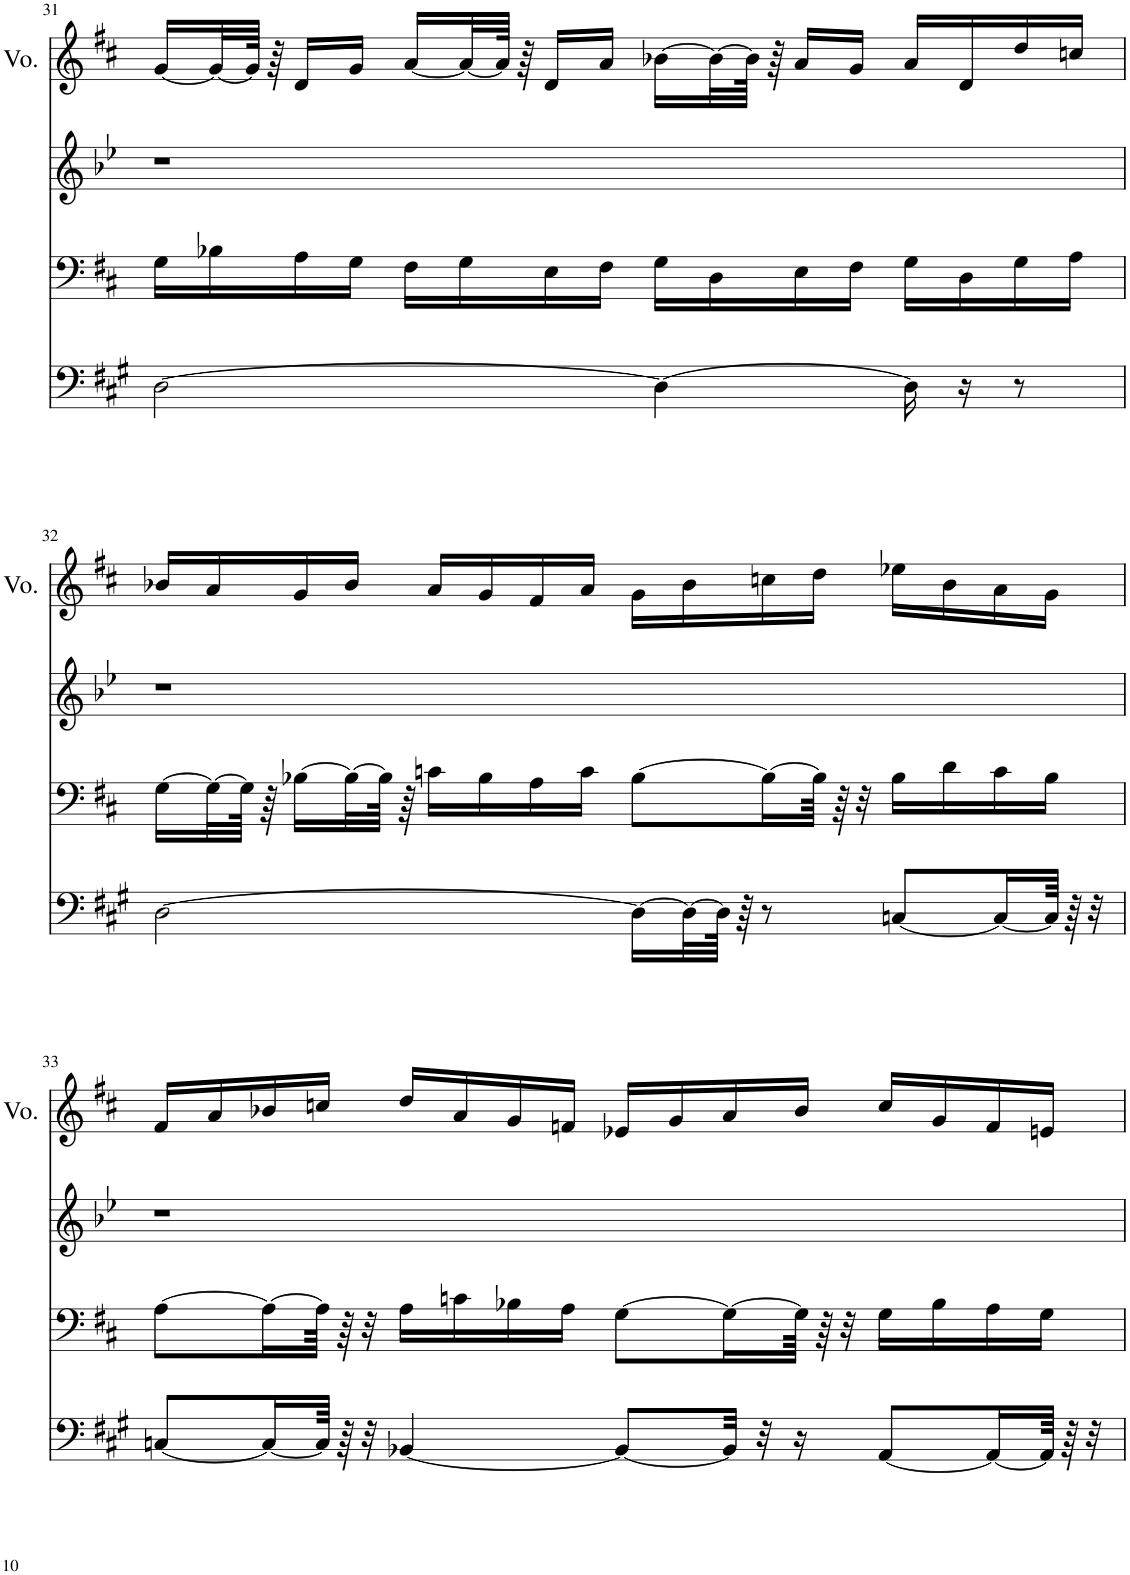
**kern	**kern	**kern	**kern
*part4	*part3	*part2	*part1
*staff4	*staff3	*staff2	*staff1
*I"Organ	*I"Organ	*I"Organ	*I"Voice
*	*	*	*I'Vo.
!!LO:PB:g=z
*clefF4	*clefF4	*clefG2	*clefG2
*Trd7c12	*	*	*
*k[f#c#g#]	*k[f#c#]	*k[b-e-]	*k[f#c#]
*M4/4	*M4/4	*M4/4	*M4/4
=31	=31	=31	=31
[2D\	16G\LL	1r	[16g/LL
.	16B-X\	.	32g/L_
.	.	.	64g/JJJk]
.	.	.	64r
.	16A\	.	16d/LL
.	16G\JJ	.	16g/JJ
.	16F#\LL	.	[16a/LL
.	16G\	.	32a/L_
.	.	.	64a/JJJk]
.	.	.	64r
.	16E\	.	16d/LL
.	16F#\JJ	.	16a/JJ
4D\_	16G\LL	.	[16b-X\LL
.	16D\	.	32b-\L_
.	.	.	64b-\JJJk]
.	.	.	64r
.	16E\	.	16a/LL
.	16F#\JJ	.	16g/JJ
16D\]	16G\LL	.	16a/LL
16r	16D\	.	16d/
8r	16G\	.	16dd/
.	16A\JJ	.	16ccn/JJ
!!LO:LB:g=z
=32	=32	=32	=32
[2D\	[16G\LL	1r	16b-X/LL
.	32G\L_	.	16a/
.	64G\JJJk]	.	.
.	64r	.	.
.	[16B-X\LL	.	16g/
.	32B-\L_	.	16b-/JJ
.	64B-\JJJk]	.	.
.	64r	.	.
.	16cn\LL	.	16a/LL
.	16B-\	.	16g/
.	16A\	.	16f#/
.	16c\JJ	.	16a/JJ
16D\LL_	[8B-\L	.	16g\LL
32D\L_	.	.	16b-\
64D\JJJk]	.	.	.
64r	.	.	.
8r	16B-\L_	.	16ccn\
.	64B-\JJkk]	.	16dd\JJ
.	64r	.	.
.	32r	.	.
[8Cn/L	16B-\LL	.	16ee-X\LL
.	16d\	.	16b-\
16C/L_	16c\	.	16a\
64C/JJkk]	16B-\JJ	.	16g\JJ
64r	.	.	.
32r	.	.	.
!!LO:LB:g=z
=33	=33	=33	=33
[8Cn/L	[8A\L	1r	16f#/LL
.	.	.	16a/
16C/L_	16A\L_	.	16b-X/
64C/JJkk]	64A\JJkk]	.	16ccn/JJ
64r	64r	.	.
32r	32r	.	.
[4BB-X/	16A\LL	.	16dd/LL
.	16cn\	.	16a/
.	16B-X\	.	16g/
.	16A\JJ	.	16fn/JJ
8BB-/L_	[8G\L	.	16e-X/LL
.	.	.	16g/
32BB-/Jkk]	16G\L_	.	16a/
32r	.	.	.
16r	64G\JJkk]	.	16b-/JJ
.	64r	.	.
.	32r	.	.
[8AA/L	16G\LL	.	16cc/LL
.	16B-\	.	16g/
16AA/L_	16A\	.	16f/
64AA/JJkk]	16G\JJ	.	16en/JJ
64r	.	.	.
32r	.	.	.
=	=	=	=
*-	*-	*-	*-
